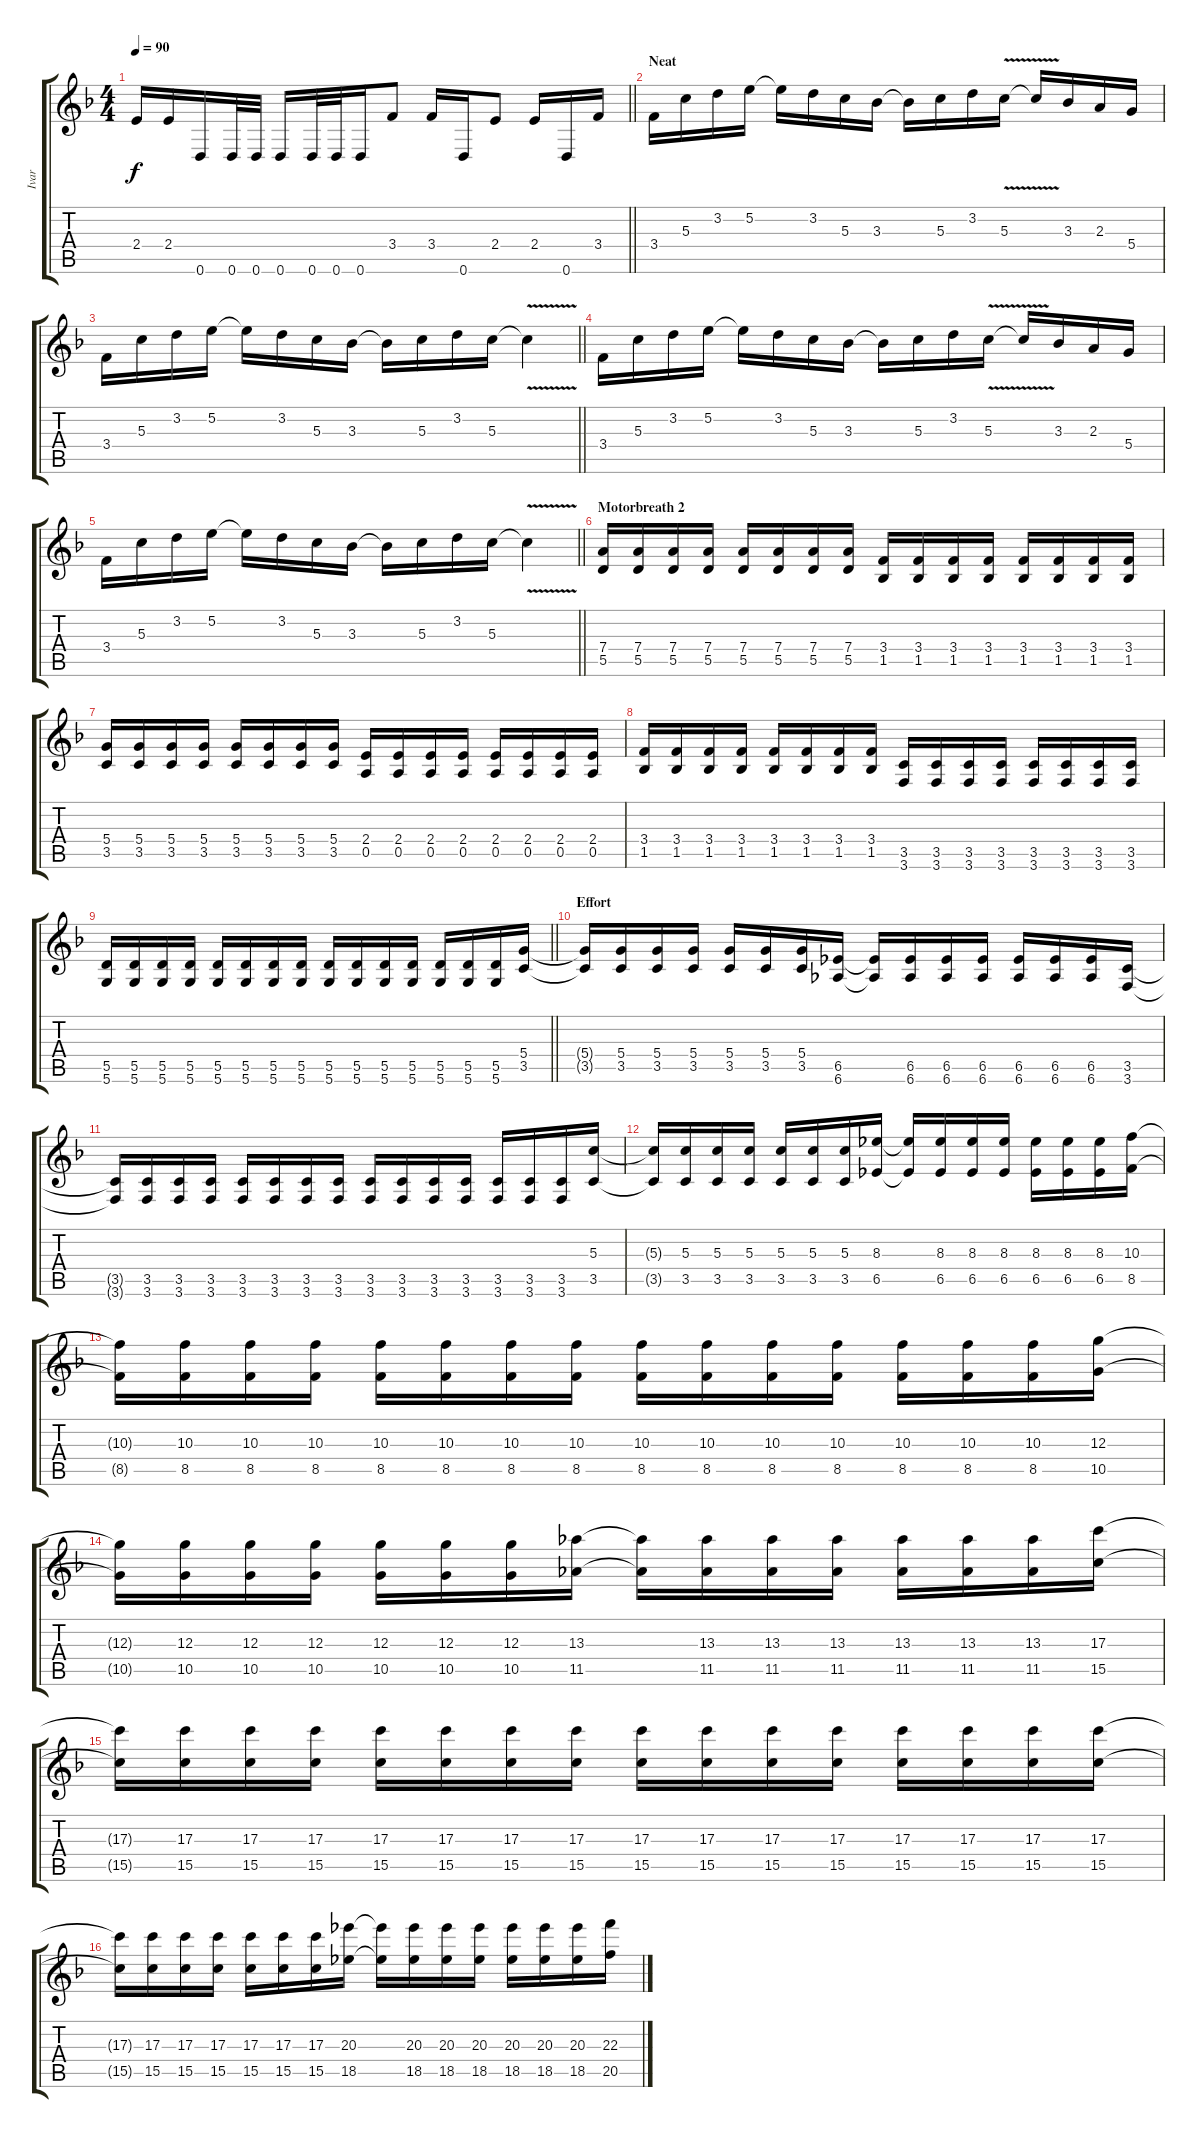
\track ("Ivar" "Ivar") {instrument overdrivenguitar}
\staff {score tabs}
\tuning (E4 B3 G3 D3 A2 D2) {hide}
\ts (4 4)
\tempo 90
\clef g2
\barLineRight lightlight
\ks dminor
2.4{t}.16{dy f} 2.4.16 0.6.16 0.6.32 0.6.32 0.6.16 0.6.32 0.6.32 0.6.16 3.4.8 3.4.16 0.6.16 2.4.8 2.4.16 0.6.16 3.4.16 |
\section ("" "Neat")
3.4.16 5.3.16 3.2.16 5.2.16 5.2{t}.16 3.2.16 5.3.16 3.3.16 3.3{t}.16 5.3.16 3.2.16 5.3{v}.16 5.3{t}.16 3.3.16 2.3.16 5.4.16 |
\barLineRight lightlight
3.4.16 5.3.16 3.2.16 5.2.16 5.2{t}.16 3.2.16 5.3.16 3.3.16 3.3{t}.16 5.3.16 3.2.16 5.3.16 5.3{v t}.4 |
3.4.16 5.3.16 3.2.16 5.2.16 5.2{t}.16 3.2.16 5.3.16 3.3.16 3.3{t}.16 5.3.16 3.2.16 5.3{v}.16 5.3{t}.16 3.3.16 2.3.16 5.4.16 |
\barLineRight lightlight
3.4.16 5.3.16 3.2.16 5.2.16 5.2{t}.16 3.2.16 5.3.16 3.3.16 3.3{t}.16 5.3.16 3.2.16 5.3.16 5.3{v t}.4 |
\section ("" "Motorbreath 2")
(7.4 5.5).16 (7.4 5.5).16 (7.4 5.5).16 (7.4 5.5).16 (7.4 5.5).16 (7.4 5.5).16 (7.4 5.5).16 (7.4 5.5).16 (3.4 1.5).16 (3.4 1.5).16 (3.4 1.5).16 (3.4 1.5).16 (3.4 1.5).16 (3.4 1.5).16 (3.4 1.5).16 (3.4 1.5).16 |
(5.4 3.5).16 (5.4 3.5).16 (5.4 3.5).16 (5.4 3.5).16 (5.4 3.5).16 (5.4 3.5).16 (5.4 3.5).16 (5.4 3.5).16 (2.4 0.5).16 (2.4 0.5).16 (2.4 0.5).16 (2.4 0.5).16 (2.4 0.5).16 (2.4 0.5).16 (2.4 0.5).16 (2.4 0.5).16 |
(3.4 1.5).16 (3.4 1.5).16 (3.4 1.5).16 (3.4 1.5).16 (3.4 1.5).16 (3.4 1.5).16 (3.4 1.5).16 (3.4 1.5).16 (3.5 3.6).16 (3.5 3.6).16 (3.5 3.6).16 (3.5 3.6).16 (3.5 3.6).16 (3.5 3.6).16 (3.5 3.6).16 (3.5 3.6).16 |
\barLineRight lightlight
(5.5 5.6).16 (5.5 5.6).16 (5.5 5.6).16 (5.5 5.6).16 (5.5 5.6).16 (5.5 5.6).16 (5.5 5.6).16 (5.5 5.6).16 (5.5 5.6).16 (5.5 5.6).16 (5.5 5.6).16 (5.5 5.6).16 (5.5 5.6).16 (5.5 5.6).16 (5.5 5.6).16 (5.4 3.5).16 |
\section ("" "Effort")
(5.4{t} 3.5{t}).16 (5.4 3.5).16 (5.4 3.5).16 (5.4 3.5).16 (5.4 3.5).16 (5.4 3.5).16 (5.4 3.5).16 (6.5 6.6).16 (6.5{t} 6.6{t}).16 (6.5 6.6).16 (6.5 6.6).16 (6.5 6.6).16 (6.5 6.6).16 (6.5 6.6).16 (6.5 6.6).16 (3.5 3.6).16 |
(3.5{t} 3.6{t}).16 (3.5 3.6).16 (3.5 3.6).16 (3.5 3.6).16 (3.5 3.6).16 (3.5 3.6).16 (3.5 3.6).16 (3.5 3.6).16 (3.5 3.6).16 (3.5 3.6).16 (3.5 3.6).16 (3.5 3.6).16 (3.5 3.6).16 (3.5 3.6).16 (3.5 3.6).16 (5.3 3.5).16 |
(5.3{t} 3.5{t}).16 (5.3 3.5).16 (5.3 3.5).16 (5.3 3.5).16 (5.3 3.5).16 (5.3 3.5).16 (5.3 3.5).16 (8.3 6.5).16 (8.3{t} 6.5{t}).16 (8.3 6.5).16 (8.3 6.5).16 (8.3 6.5).16 (8.3 6.5).16 (8.3 6.5).16 (8.3 6.5).16 (10.3 8.5).16 |
(10.3{t} 8.5{t}).16 (10.3 8.5).16 (10.3 8.5).16 (10.3 8.5).16 (10.3 8.5).16 (10.3 8.5).16 (10.3 8.5).16 (10.3 8.5).16 (10.3 8.5).16 (10.3 8.5).16 (10.3 8.5).16 (10.3 8.5).16 (10.3 8.5).16 (10.3 8.5).16 (10.3 8.5).16 (12.3 10.5).16 |
(12.3{t} 10.5{t}).16 (12.3 10.5).16 (12.3 10.5).16 (12.3 10.5).16 (12.3 10.5).16 (12.3 10.5).16 (12.3 10.5).16 (13.3 11.5).16 (13.3{t} 11.5{t}).16 (13.3 11.5).16 (13.3 11.5).16 (13.3 11.5).16 (13.3 11.5).16 (13.3 11.5).16 (13.3 11.5).16 (17.3 15.5).16 |
(17.3{t} 15.5{t}).16 (17.3 15.5).16 (17.3 15.5).16 (17.3 15.5).16 (17.3 15.5).16 (17.3 15.5).16 (17.3 15.5).16 (17.3 15.5).16 (17.3 15.5).16 (17.3 15.5).16 (17.3 15.5).16 (17.3 15.5).16 (17.3 15.5).16 (17.3 15.5).16 (17.3 15.5).16 (17.3 15.5).16 |
(17.3{t} 15.5{t}).16 (17.3 15.5).16 (17.3 15.5).16 (17.3 15.5).16 (17.3 15.5).16 (17.3 15.5).16 (17.3 15.5).16 (20.3 18.5).16 (20.3{t} 18.5{t}).16 (20.3 18.5).16 (20.3 18.5).16 (20.3 18.5).16 (20.3 18.5).16 (20.3 18.5).16 (20.3 18.5).16 (22.3 20.5).16
